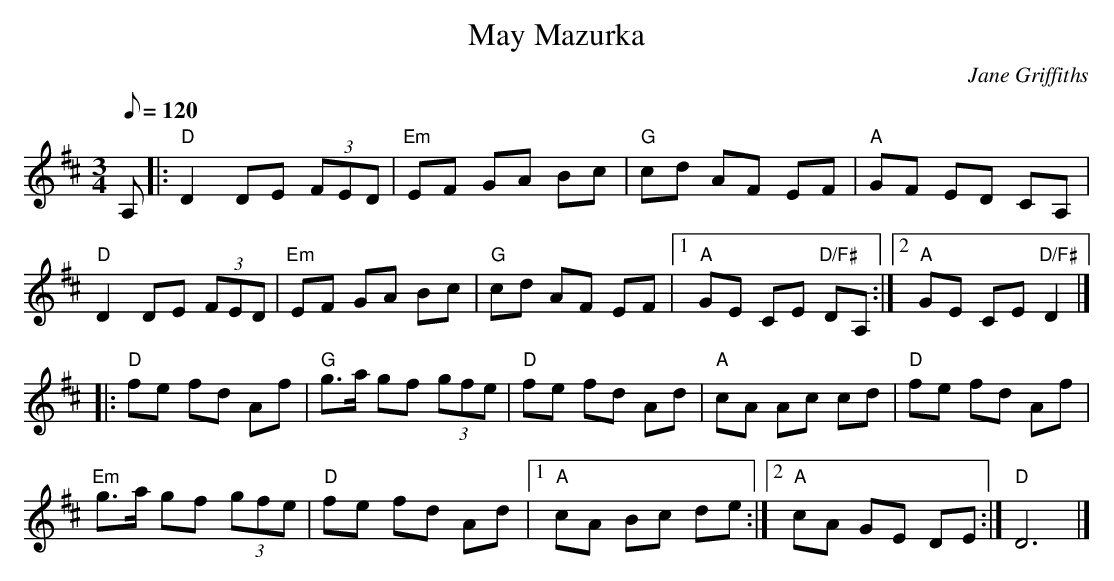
X:1
T: May Mazurka
C: Jane Griffiths
M: 3/4
L: 1/8
K: D
Q: 120
A, |: \
"D" D2 DE (3FED | "Em" EF GA Bc | "G" cd AF EF | "A" GF ED CA, |
"D" D2 DE (3FED | "Em" EF GA Bc | "G" cd AF EF | \
    [1 "A" GE CE "D/F#" DA, :| [2 "A" GE CE "D/F#" D2 |]
|: \
"D" fe fd Af | "G" g>a gf (3gfe | "D" fe fd Ad | "A" cA Ac cd | \
"D" fe fd Af |
"Em" g>a gf (3gfe | "D" fe fd Ad | \
    [1 "A" cA Bc de :| [2 "A" cA GE DE :| "D" D6 |]
